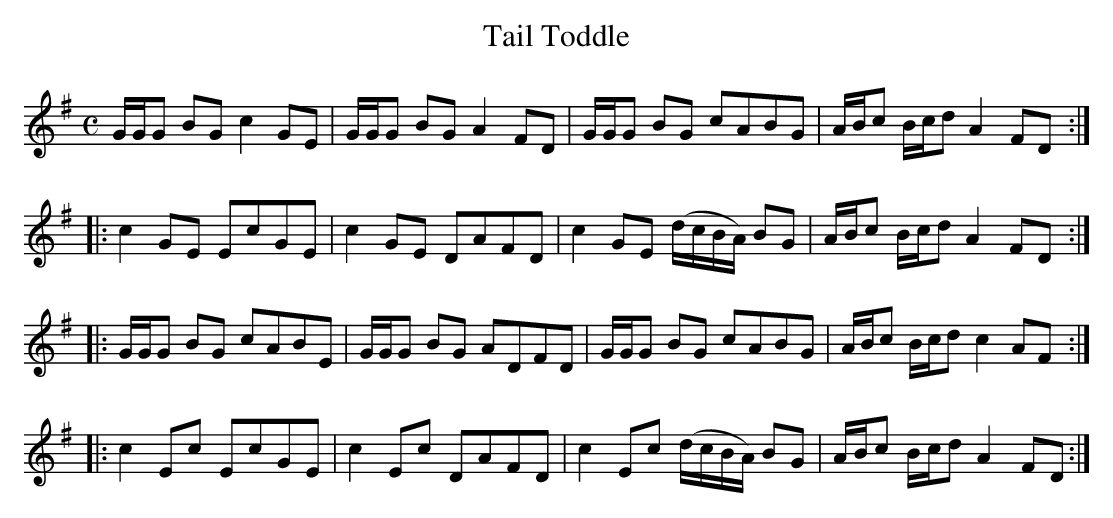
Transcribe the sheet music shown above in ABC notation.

X:1
T:Tail Toddle
M:C
K:G major
G/G/G BG c2GE| G/G/G BG A2FD| \
G/G/G BG cABG| A/B/c B/c/d A2FD::
c2GE EcGE| c2GE DAFD| \
c2GE (d/c/B/A/) BG| A/B/c B/c/d A2FD ::
G/G/G BG cABE| G/G/G BG ADFD| \
G/G/G BG cABG| A/B/c B/c/d c2AF::
c2Ec EcGE| c2Ec DAFD| \
c2Ec (d/c/B/A/) BG| A/B/c B/c/d A2FD:|
